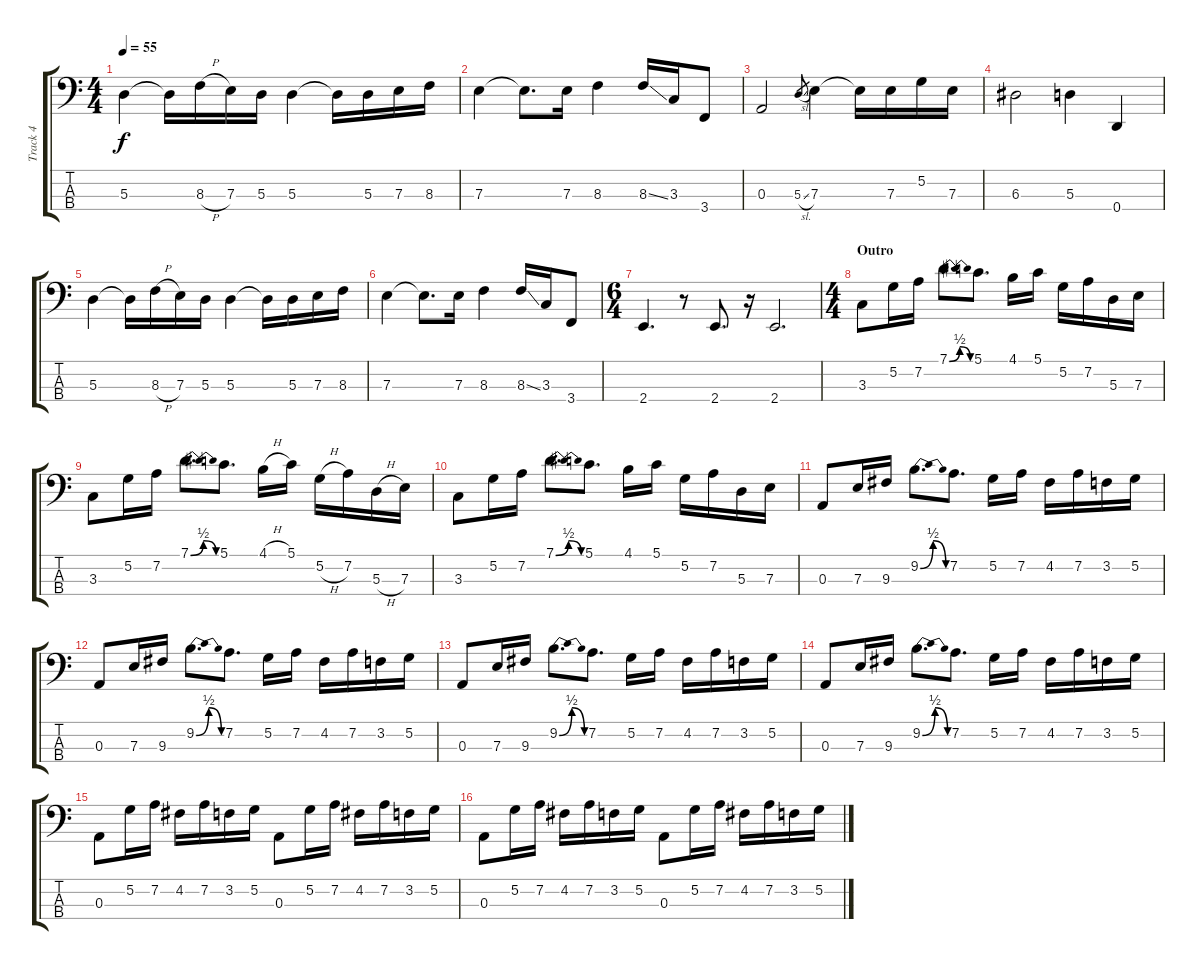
\track ("Track 4" "Track 4") {instrument electricbassfinger}
\staff {score tabs}
\tuning (G2 D2 A1 D1) {hide}
\ts (4 4)
\tempo 55
\clef f4
\ks c
5.3.4{dy f} 5.3{t}.16 8.3{h}.16 7.3.16 5.3.16 5.3.4 5.3{t}.16 5.3.16 7.3.16 8.3.16 |
7.3.4 7.3{t}.8{d} 7.3.16 8.3.4 8.3{ss}.16 3.3.16 3.4.8 |
0.3.2 5.3{sl}.8{gr} 7.3.4 7.3{t}.16 7.3.16 5.2.16 7.3.16 |
6.3.2 5.3.4 0.4.4 |
5.3.4 5.3{t}.16 8.3{h}.16 7.3.16 5.3.16 5.3.4 5.3{t}.16 5.3.16 7.3.16 8.3.16 |
7.3.4 7.3{t}.8{d} 7.3.16 8.3.4 8.3{ss}.16 3.3.16 3.4.8 |
\ts (6 4)
2.4.4{d} r.8 2.4.8{d} r.16 2.4.2{d} |
\ts (4 4)
\section ("" "Outro")
3.3.8 5.2.16 7.2.16 7.1{be (bendrelease 0 0 30 2 30 2 60 0)}.8{d} 5.1.8{d} 4.1.16 5.1.16 5.2.16 7.2.16 5.3.16 7.3.16 |
3.3.8 5.2.16 7.2.16 7.1{be (bendrelease 0 0 30 2 30 2 60 0)}.8{d} 5.1.8{d} 4.1{h}.16 5.1.16 5.2{h}.16 7.2.16 5.3{h}.16 7.3.16 |
3.3.8 5.2.16 7.2.16 7.1{be (bendrelease 0 0 30 2 30 2 60 0)}.8{d} 5.1.8{d} 4.1.16 5.1.16 5.2.16 7.2.16 5.3.16 7.3.16 |
0.3.8 7.3.16 9.3.16 9.2{be (bendrelease 0 0 30 2 30 2 60 0)}.8{d} 7.2.8{d} 5.2.16 7.2.16 4.2.16 7.2.16 3.2.16 5.2.16 |
0.3.8 7.3.16 9.3.16 9.2{be (bendrelease 0 0 30 2 30 2 60 0)}.8{d} 7.2.8{d} 5.2.16 7.2.16 4.2.16 7.2.16 3.2.16 5.2.16 |
0.3.8 7.3.16 9.3.16 9.2{be (bendrelease 0 0 30 2 30 2 60 0)}.8{d} 7.2.8{d} 5.2.16 7.2.16 4.2.16 7.2.16 3.2.16 5.2.16 |
0.3.8 7.3.16 9.3.16 9.2{be (bendrelease 0 0 30 2 30 2 60 0)}.8{d} 7.2.8{d} 5.2.16 7.2.16 4.2.16 7.2.16 3.2.16 5.2.16 |
0.3.8 5.2.16 7.2.16 4.2.16 7.2.16 3.2.16 5.2.16 0.3.8 5.2.16 7.2.16 4.2.16 7.2.16 3.2.16 5.2.16 |
0.3.8 5.2.16 7.2.16 4.2.16 7.2.16 3.2.16 5.2.16 0.3.8 5.2.16 7.2.16 4.2.16 7.2.16 3.2.16 5.2.16
